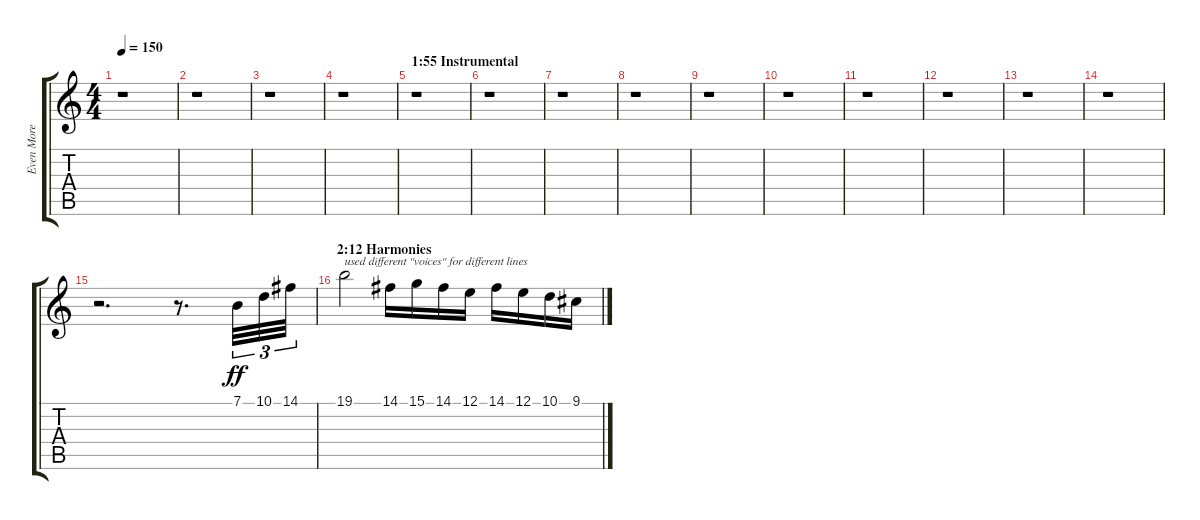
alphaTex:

\track ("Even More Keys" "Even More ") {instrument acousticgrandpiano}
\staff {score tabs}
\tuning (E4 B3 G3 D3 A2 E2) {hide}
\ts (4 4)
\tempo 150
\clef g2
\ks c
r.1{dy f} |
r.1 |
r.1 |
r.1 |
\section ("" "1:55 Instrumental")
r.1 |
r.1 |
r.1 |
r.1 |
r.1 |
r.1 |
r.1 |
r.1 |
r.1 |
r.1 |
r.2{d} r.8{d} 7.1.32{tu (3 2) dy ff} 10.1.32{tu (3 2)} 14.1.32{tu (3 2)} |
\section ("" "2:12 Harmonies")
19.1.2{txt "used different \"voices\" for different lines"} 14.1.16 15.1.16 14.1.16 12.1.16 14.1.16 12.1.16 10.1.16 9.1.16
